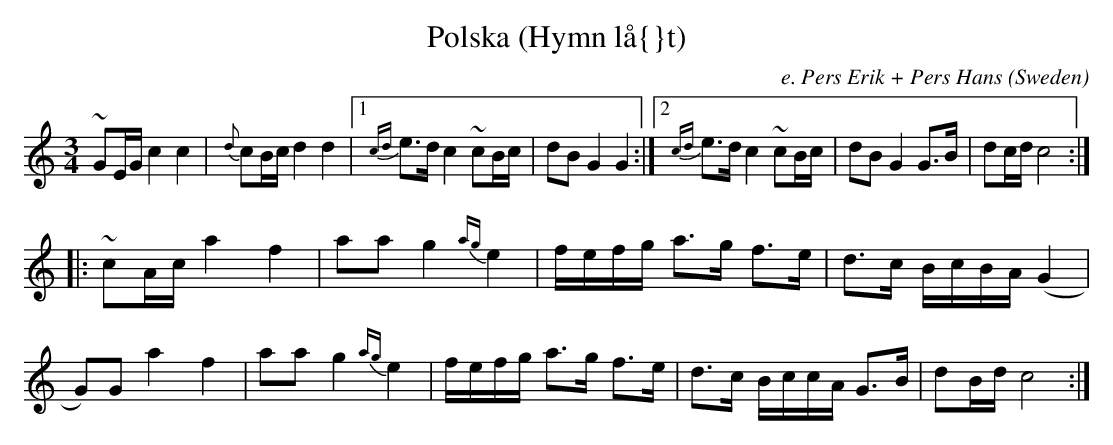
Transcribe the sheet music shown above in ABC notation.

X:1
T:Polska (Hymn l\aa{}t)
O:Sweden
M:3/4
L:1/16
C:e. Pers Erik + Pers Hans
K:C
~G2EG c4 c4|{d}c2Bc d4d4|1\
{cd}e3d c4 ~c2Bc|d2B2 G4 G4:|2\
{cd}e3d c4 ~c2Bc|d2B2 G4 G3B|d2cd c8 :|
|:~c2Ac a4 f4|a2a2 g4 {ag}e4|\
fefg a3g f3e|d3c BcBA (G4|
G2)G2 a4 f4|a2a2 g4 {ag}e4|\
fefg a3g f3e|d3c BccA G3B|d2Bd c8 :|
